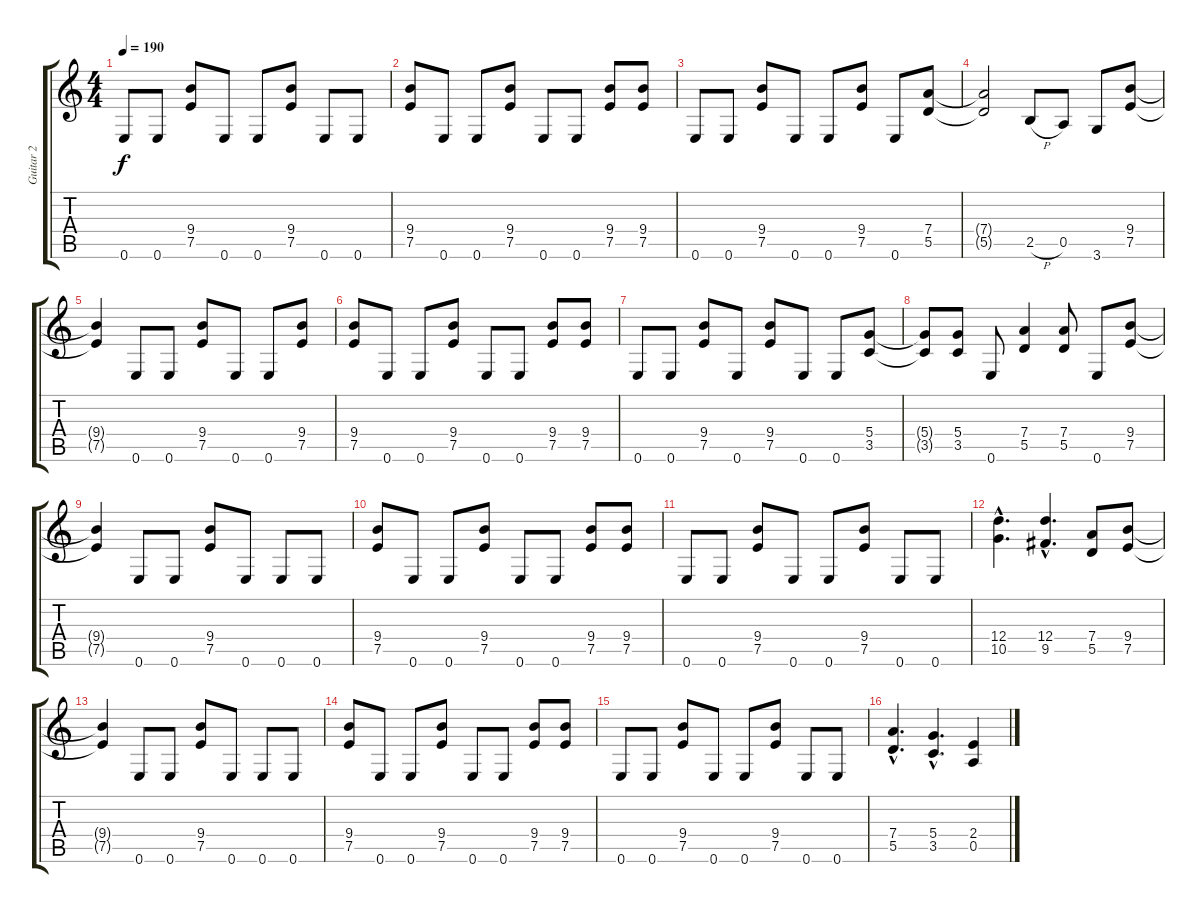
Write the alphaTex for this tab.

\track ("Guitar 2" "Guitar 2") {instrument overdrivenguitar}
\staff {score tabs}
\tuning (E4 B3 G3 D3 A2 E2) {hide}
\ts (4 4)
\tempo 190
\clef g2
\ks c
0.6.8{dy f} 0.6.8 (9.4 7.5).8 0.6.8 0.6.8 (9.4 7.5).8 0.6.8 0.6.8 |
(9.4 7.5).8 0.6.8 0.6.8 (9.4 7.5).8 0.6.8 0.6.8 (9.4 7.5).8 (9.4 7.5).8 |
0.6.8 0.6.8 (9.4 7.5).8 0.6.8 0.6.8 (9.4 7.5).8 0.6.8 (7.4 5.5).8 |
(7.4{t} 5.5{t}).2 2.5{h}.8 0.5.8 3.6.8 (9.4 7.5).8 |
(9.4{t} 7.5{t}).4 0.6.8 0.6.8 (9.4 7.5).8 0.6.8 0.6.8 (9.4 7.5).8 |
(9.4 7.5).8 0.6.8 0.6.8 (9.4 7.5).8 0.6.8 0.6.8 (9.4 7.5).8 (9.4 7.5).8 |
0.6.8 0.6.8 (9.4 7.5).8 0.6.8 (9.4 7.5).8 0.6.8 0.6.8 (5.4 3.5).8 |
(5.4{t} 3.5{t}).8 (5.4 3.5).8 0.6.8 (7.4 5.5).4 (7.4 5.5).8 0.6.8 (9.4 7.5).8 |
(9.4{t} 7.5{t}).4 0.6.8 0.6.8 (9.4 7.5).8 0.6.8 0.6.8 0.6.8 |
(9.4 7.5).8 0.6.8 0.6.8 (9.4 7.5).8 0.6.8 0.6.8 (9.4 7.5).8 (9.4 7.5).8 |
0.6.8 0.6.8 (9.4 7.5).8 0.6.8 0.6.8 (9.4 7.5).8 0.6.8 0.6.8 |
(12.4{hac} 10.5{hac}).4{d} (12.4{hac} 9.5{hac}).4{d} (7.4 5.5).8 (9.4 7.5).8 |
(9.4{t} 7.5{t}).4 0.6.8 0.6.8 (9.4 7.5).8 0.6.8 0.6.8 0.6.8 |
(9.4 7.5).8 0.6.8 0.6.8 (9.4 7.5).8 0.6.8 0.6.8 (9.4 7.5).8 (9.4 7.5).8 |
0.6.8 0.6.8 (9.4 7.5).8 0.6.8 0.6.8 (9.4 7.5).8 0.6.8 0.6.8 |
(7.4{hac} 5.5{hac}).4{d} (5.4{hac} 3.5{hac}).4{d} (2.4 0.5).4
